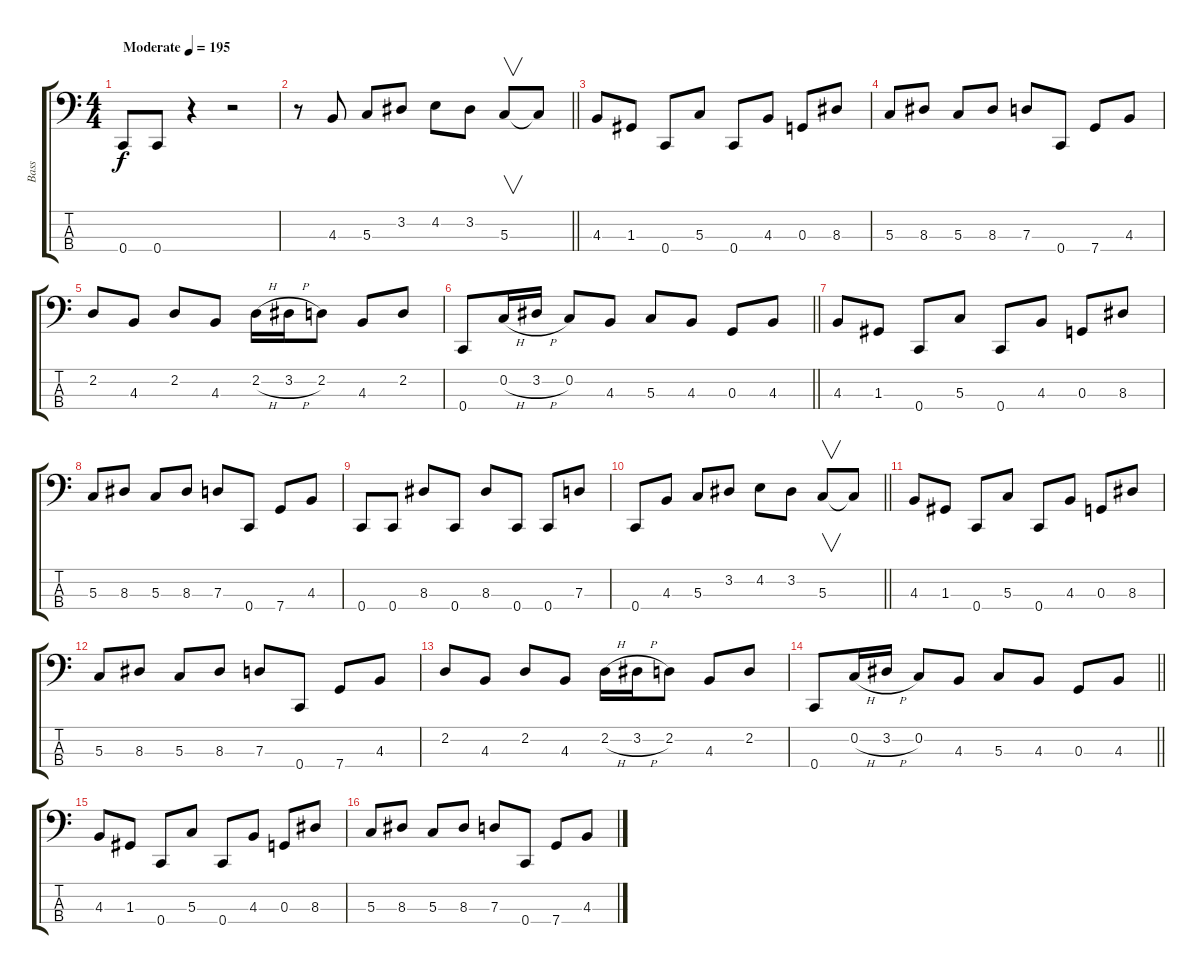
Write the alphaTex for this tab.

\track ("Bass" "Bass") {instrument electricbassfinger}
\staff {score tabs}
\tuning (F2 C2 G1 C1) {hide}
\ts (4 4)
\tempo (195 "Moderate")
\clef f4
\ks c
0.4.8{dy f instrument electricbassfinger} 0.4.8 r.4 r.2 |
\barLineRight lightlight
r.8 4.3.8 5.3.8 3.2.8 4.2.8 3.2.8 5.3.8{v} 5.3{t}.8 |
4.3.8 1.3.8 0.4.8 5.3.8 0.4.8 4.3.8 0.3.8 8.3.8 |
5.3.8 8.3.8 5.3.8 8.3.8 7.3.8 0.4.8 7.4.8 4.3.8 |
2.2.8 4.3.8 2.2.8 4.3.8 2.2{h}.16 3.2{h}.16 2.2.8 4.3.8 2.2.8 |
\barLineRight lightlight
0.4.8 0.2{h}.16 3.2{h}.16 0.2.8 4.3.8 5.3.8 4.3.8 0.3.8 4.3.8 |
4.3.8 1.3.8 0.4.8 5.3.8 0.4.8 4.3.8 0.3.8 8.3.8 |
5.3.8 8.3.8 5.3.8 8.3.8 7.3.8 0.4.8 7.4.8 4.3.8 |
0.4.8 0.4.8 8.3.8 0.4.8 8.3.8 0.4.8 0.4.8 7.3.8 |
\barLineRight lightlight
0.4.8 4.3.8 5.3.8 3.2.8 4.2.8 3.2.8 5.3.8{v} 5.3{t}.8 |
4.3.8 1.3.8 0.4.8 5.3.8 0.4.8 4.3.8 0.3.8 8.3.8 |
5.3.8 8.3.8 5.3.8 8.3.8 7.3.8 0.4.8 7.4.8 4.3.8 |
2.2.8 4.3.8 2.2.8 4.3.8 2.2{h}.16 3.2{h}.16 2.2.8 4.3.8 2.2.8 |
\barLineRight lightlight
0.4.8 0.2{h}.16 3.2{h}.16 0.2.8 4.3.8 5.3.8 4.3.8 0.3.8 4.3.8 |
4.3.8 1.3.8 0.4.8 5.3.8 0.4.8 4.3.8 0.3.8 8.3.8 |
5.3.8 8.3.8 5.3.8 8.3.8 7.3.8 0.4.8 7.4.8 4.3.8
